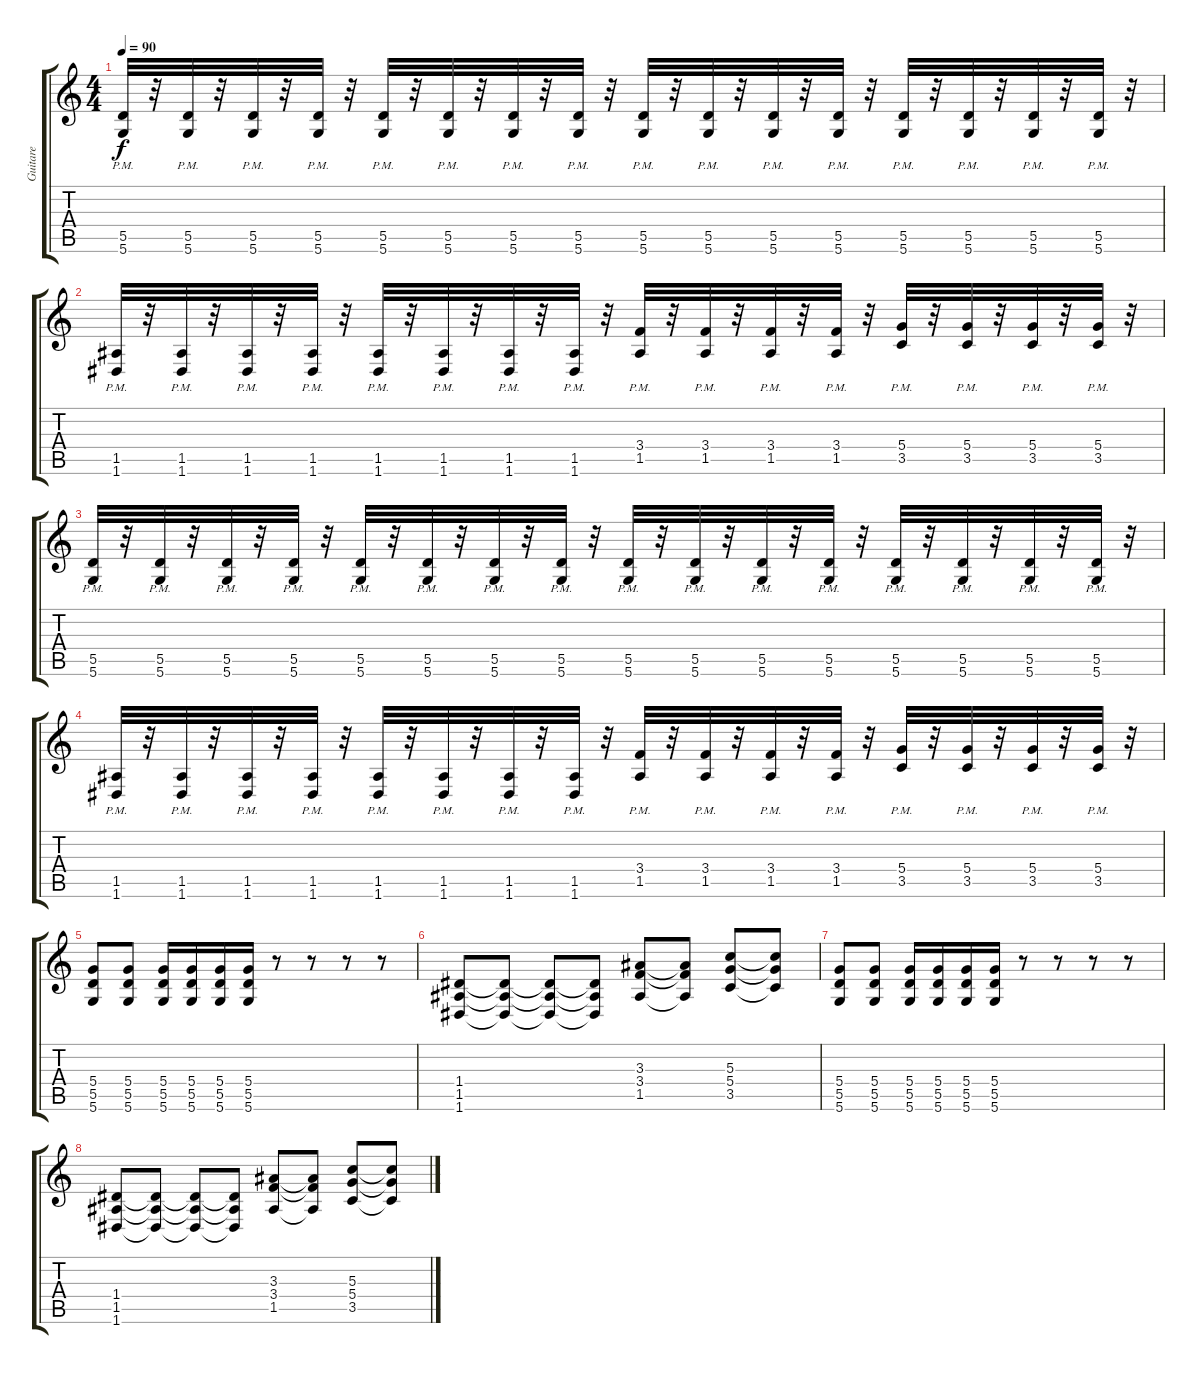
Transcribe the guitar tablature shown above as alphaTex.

\track ("Guitare" "Guitare") {instrument distortionguitar}
\staff {score tabs}
\tuning (E4 B3 G3 D3 A2 D2) {hide}
\ts (4 4)
\tempo 90
\clef g2
\ks c
(5.5{pm} 5.6{pm}).32{dy f} r.32 (5.5{pm} 5.6{pm}).32 r.32 (5.5{pm} 5.6{pm}).32 r.32 (5.5{pm} 5.6{pm}).32 r.32 (5.5{pm} 5.6{pm}).32 r.32 (5.5{pm} 5.6{pm}).32 r.32 (5.5{pm} 5.6{pm}).32 r.32 (5.5{pm} 5.6{pm}).32 r.32 (5.5{pm} 5.6{pm}).32 r.32 (5.5{pm} 5.6{pm}).32 r.32 (5.5{pm} 5.6{pm}).32 r.32 (5.5{pm} 5.6{pm}).32 r.32 (5.5{pm} 5.6{pm}).32 r.32 (5.5{pm} 5.6{pm}).32 r.32 (5.5{pm} 5.6{pm}).32 r.32 (5.5{pm} 5.6{pm}).32 r.32 |
(1.5{pm} 1.6{pm}).32 r.32 (1.5{pm} 1.6{pm}).32 r.32 (1.5{pm} 1.6{pm}).32 r.32 (1.5{pm} 1.6{pm}).32 r.32 (1.5{pm} 1.6{pm}).32 r.32 (1.5{pm} 1.6{pm}).32 r.32 (1.5{pm} 1.6{pm}).32 r.32 (1.5{pm} 1.6{pm}).32 r.32 (3.4{pm} 1.5{pm}).32 r.32 (3.4{pm} 1.5{pm}).32 r.32 (3.4{pm} 1.5{pm}).32 r.32 (3.4{pm} 1.5{pm}).32 r.32 (5.4{pm} 3.5{pm}).32 r.32 (5.4{pm} 3.5{pm}).32 r.32 (5.4{pm} 3.5{pm}).32 r.32 (5.4{pm} 3.5{pm}).32 r.32 |
(5.5{pm} 5.6{pm}).32 r.32 (5.5{pm} 5.6{pm}).32 r.32 (5.5{pm} 5.6{pm}).32 r.32 (5.5{pm} 5.6{pm}).32 r.32 (5.5{pm} 5.6{pm}).32 r.32 (5.5{pm} 5.6{pm}).32 r.32 (5.5{pm} 5.6{pm}).32 r.32 (5.5{pm} 5.6{pm}).32 r.32 (5.5{pm} 5.6{pm}).32 r.32 (5.5{pm} 5.6{pm}).32 r.32 (5.5{pm} 5.6{pm}).32 r.32 (5.5{pm} 5.6{pm}).32 r.32 (5.5{pm} 5.6{pm}).32 r.32 (5.5{pm} 5.6{pm}).32 r.32 (5.5{pm} 5.6{pm}).32 r.32 (5.5{pm} 5.6{pm}).32 r.32 |
(1.5{pm} 1.6{pm}).32 r.32 (1.5{pm} 1.6{pm}).32 r.32 (1.5{pm} 1.6{pm}).32 r.32 (1.5{pm} 1.6{pm}).32 r.32 (1.5{pm} 1.6{pm}).32 r.32 (1.5{pm} 1.6{pm}).32 r.32 (1.5{pm} 1.6{pm}).32 r.32 (1.5{pm} 1.6{pm}).32 r.32 (3.4{pm} 1.5{pm}).32 r.32 (3.4{pm} 1.5{pm}).32 r.32 (3.4{pm} 1.5{pm}).32 r.32 (3.4{pm} 1.5{pm}).32 r.32 (5.4{pm} 3.5{pm}).32 r.32 (5.4{pm} 3.5{pm}).32 r.32 (5.4{pm} 3.5{pm}).32 r.32 (5.4{pm} 3.5{pm}).32 r.32 |
(5.4 5.5 5.6).8 (5.4 5.5 5.6).8 (5.4 5.5 5.6).16 (5.4 5.5 5.6).16 (5.4 5.5 5.6).16 (5.4 5.5 5.6).16 r.8 r.8 r.8 r.8 |
(1.4 1.5 1.6).8 (1.4{t} 1.5{t} 1.6{t}).8 (1.4{t} 1.5{t} 1.6{t}).8 (1.4{t} 1.5{t} 1.6{t}).8 (3.3 3.4 1.5).8 (3.3{t} 3.4{t} 1.5{t}).8 (5.3 5.4 3.5).8 (5.3{t} 5.4{t} 3.5{t}).8 |
(5.4 5.5 5.6).8 (5.4 5.5 5.6).8 (5.4 5.5 5.6).16 (5.4 5.5 5.6).16 (5.4 5.5 5.6).16 (5.4 5.5 5.6).16 r.8 r.8 r.8 r.8 |
(1.4 1.5 1.6).8 (1.4{t} 1.5{t} 1.6{t}).8 (1.4{t} 1.5{t} 1.6{t}).8 (1.4{t} 1.5{t} 1.6{t}).8 (3.3 3.4 1.5).8 (3.3{t} 3.4{t} 1.5{t}).8 (5.3 5.4 3.5).8 (5.3{t} 5.4{t} 3.5{t}).8
